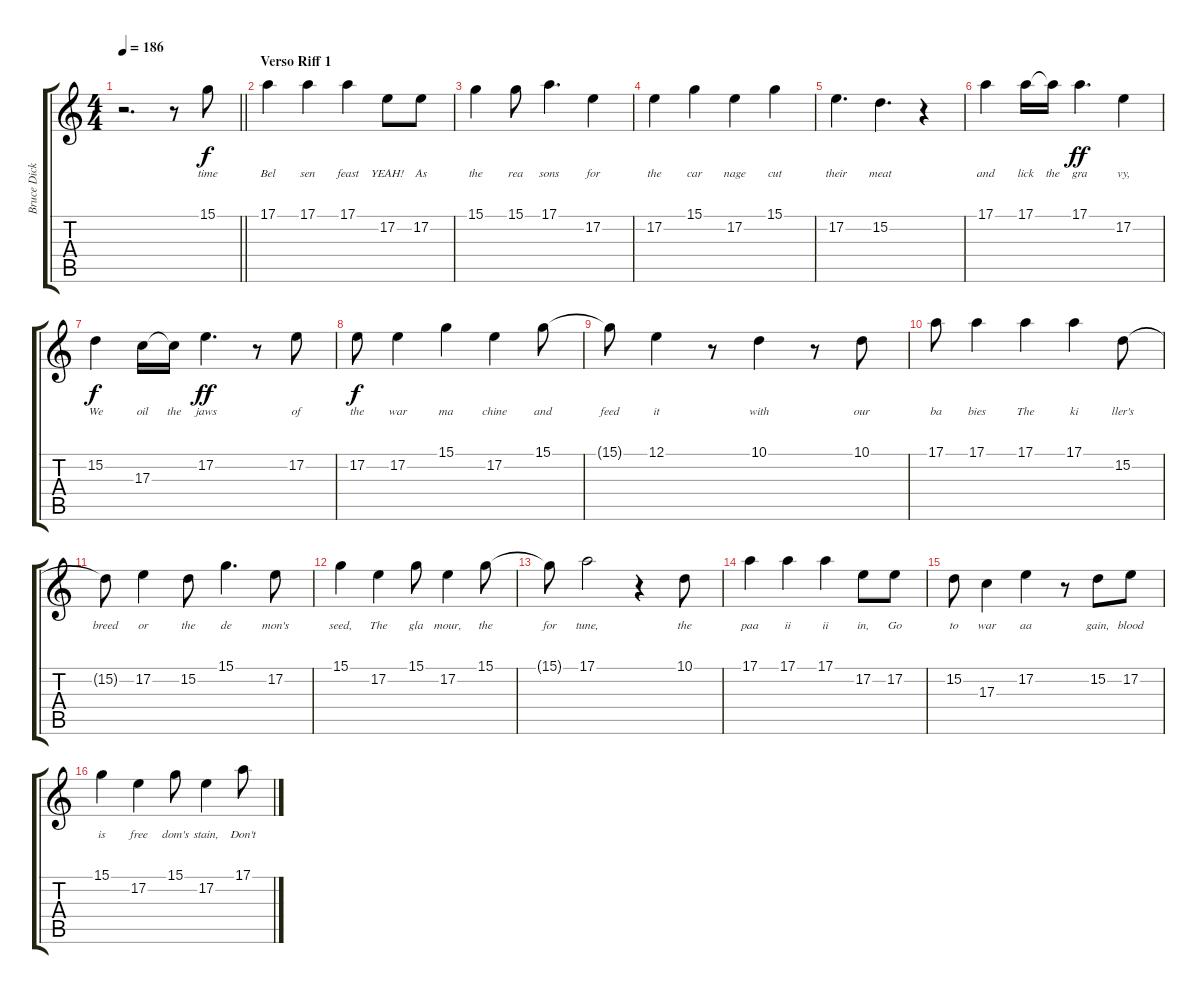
\track ("Bruce Dickinson" "Bruce Dick") {instrument lead2sawtooth}
\staff {score tabs}
\tuning (E4 B3 G3 D3 A2 E2) {hide}
\ts (4 4)
\tempo 186
\clef g2
\barLineRight lightlight
\ks c
r.2{d dy f} r.8 15.1.8{lyrics (0 "time") lyrics (1 "") lyrics (2 "") lyrics (3 "") lyrics (4 "")} |
\section ("" "Verso Riff 1")
17.1.4{lyrics (0 "Bel") lyrics (1 "") lyrics (2 "") lyrics (3 "") lyrics (4 "")} 17.1.4{lyrics (0 "sen") lyrics (1 "") lyrics (2 "") lyrics (3 "") lyrics (4 "")} 17.1.4{lyrics (0 "feast") lyrics (1 "") lyrics (2 "") lyrics (3 "") lyrics (4 "")} 17.2.8{lyrics (0 "YEAH!") lyrics (1 "") lyrics (2 "") lyrics (3 "") lyrics (4 "")} 17.2.8{lyrics (0 "As") lyrics (1 "") lyrics (2 "") lyrics (3 "") lyrics (4 "")} |
15.1.4{lyrics (0 "the") lyrics (1 "") lyrics (2 "") lyrics (3 "") lyrics (4 "")} 15.1.8{lyrics (0 "rea") lyrics (1 "") lyrics (2 "") lyrics (3 "") lyrics (4 "")} 17.1.4{d lyrics (0 "sons") lyrics (1 "") lyrics (2 "") lyrics (3 "") lyrics (4 "")} 17.2.4{lyrics (0 "for") lyrics (1 "") lyrics (2 "") lyrics (3 "") lyrics (4 "")} |
17.2.4{lyrics (0 "the") lyrics (1 "") lyrics (2 "") lyrics (3 "") lyrics (4 "")} 15.1.4{lyrics (0 "car") lyrics (1 "") lyrics (2 "") lyrics (3 "") lyrics (4 "")} 17.2.4{lyrics (0 "nage") lyrics (1 "") lyrics (2 "") lyrics (3 "") lyrics (4 "")} 15.1.4{lyrics (0 "cut") lyrics (1 "") lyrics (2 "") lyrics (3 "") lyrics (4 "")} |
17.2.4{d lyrics (0 "their") lyrics (1 "") lyrics (2 "") lyrics (3 "") lyrics (4 "")} 15.2.4{d lyrics (0 "meat") lyrics (1 "") lyrics (2 "") lyrics (3 "") lyrics (4 "")} r.4 |
17.1.4{lyrics (0 "and") lyrics (1 "") lyrics (2 "") lyrics (3 "") lyrics (4 "")} 17.1.16{lyrics (0 "lick") lyrics (1 "") lyrics (2 "") lyrics (3 "") lyrics (4 "")} 17.1{t}.16{lyrics (0 "the") lyrics (1 "") lyrics (2 "") lyrics (3 "") lyrics (4 "")} 17.1.4{d lyrics (0 "gra") lyrics (1 "") lyrics (2 "") lyrics (3 "") lyrics (4 "") dy ff} 17.2.4{lyrics (0 "vy,") lyrics (1 "") lyrics (2 "") lyrics (3 "") lyrics (4 "")} |
15.2.4{lyrics (0 "We") lyrics (1 "") lyrics (2 "") lyrics (3 "") lyrics (4 "") dy f} 17.3.16{lyrics (0 "oil") lyrics (1 "") lyrics (2 "") lyrics (3 "") lyrics (4 "")} 17.3{t}.16{lyrics (0 "the") lyrics (1 "") lyrics (2 "") lyrics (3 "") lyrics (4 "")} 17.2.4{d lyrics (0 "jaws") lyrics (1 "") lyrics (2 "") lyrics (3 "") lyrics (4 "") dy ff} r.8 17.2.8{lyrics (0 "of") lyrics (1 "") lyrics (2 "") lyrics (3 "") lyrics (4 "")} |
17.2.8{lyrics (0 "the") lyrics (1 "") lyrics (2 "") lyrics (3 "") lyrics (4 "") dy f} 17.2.4{lyrics (0 "war") lyrics (1 "") lyrics (2 "") lyrics (3 "") lyrics (4 "")} 15.1.4{lyrics (0 "ma") lyrics (1 "") lyrics (2 "") lyrics (3 "") lyrics (4 "")} 17.2.4{lyrics (0 "chine") lyrics (1 "") lyrics (2 "") lyrics (3 "") lyrics (4 "")} 15.1.8{lyrics (0 "and") lyrics (1 "") lyrics (2 "") lyrics (3 "") lyrics (4 "")} |
15.1{t}.8{lyrics (0 "feed") lyrics (1 "") lyrics (2 "") lyrics (3 "") lyrics (4 "")} 12.1.4{lyrics (0 "it") lyrics (1 "") lyrics (2 "") lyrics (3 "") lyrics (4 "")} r.8 10.1.4{lyrics (0 "with") lyrics (1 "") lyrics (2 "") lyrics (3 "") lyrics (4 "")} r.8 10.1.8{lyrics (0 "our") lyrics (1 "") lyrics (2 "") lyrics (3 "") lyrics (4 "")} |
17.1.8{lyrics (0 "ba") lyrics (1 "") lyrics (2 "") lyrics (3 "") lyrics (4 "")} 17.1.4{lyrics (0 "bies") lyrics (1 "") lyrics (2 "") lyrics (3 "") lyrics (4 "")} 17.1.4{lyrics (0 "The") lyrics (1 "") lyrics (2 "") lyrics (3 "") lyrics (4 "")} 17.1.4{lyrics (0 "ki") lyrics (1 "") lyrics (2 "") lyrics (3 "") lyrics (4 "")} 15.2.8{lyrics (0 "ller's") lyrics (1 "") lyrics (2 "") lyrics (3 "") lyrics (4 "")} |
15.2{t}.8{lyrics (0 "breed") lyrics (1 "") lyrics (2 "") lyrics (3 "") lyrics (4 "")} 17.2.4{lyrics (0 "or") lyrics (1 "") lyrics (2 "") lyrics (3 "") lyrics (4 "")} 15.2.8{lyrics (0 "the") lyrics (1 "") lyrics (2 "") lyrics (3 "") lyrics (4 "")} 15.1.4{d lyrics (0 "de") lyrics (1 "") lyrics (2 "") lyrics (3 "") lyrics (4 "")} 17.2.8{lyrics (0 "mon's") lyrics (1 "") lyrics (2 "") lyrics (3 "") lyrics (4 "")} |
15.1.4{lyrics (0 "seed,") lyrics (1 "") lyrics (2 "") lyrics (3 "") lyrics (4 "")} 17.2.4{lyrics (0 "The") lyrics (1 "") lyrics (2 "") lyrics (3 "") lyrics (4 "")} 15.1.8{lyrics (0 "gla") lyrics (1 "") lyrics (2 "") lyrics (3 "") lyrics (4 "")} 17.2.4{lyrics (0 "mour,") lyrics (1 "") lyrics (2 "") lyrics (3 "") lyrics (4 "")} 15.1.8{lyrics (0 "the") lyrics (1 "") lyrics (2 "") lyrics (3 "") lyrics (4 "")} |
15.1{t}.8{lyrics (0 "for") lyrics (1 "") lyrics (2 "") lyrics (3 "") lyrics (4 "")} 17.1.2{lyrics (0 "tune,") lyrics (1 "") lyrics (2 "") lyrics (3 "") lyrics (4 "")} r.4 10.1.8{lyrics (0 "the") lyrics (1 "") lyrics (2 "") lyrics (3 "") lyrics (4 "")} |
17.1.4{lyrics (0 "paa") lyrics (1 "") lyrics (2 "") lyrics (3 "") lyrics (4 "")} 17.1.4{lyrics (0 "ii") lyrics (1 "") lyrics (2 "") lyrics (3 "") lyrics (4 "")} 17.1.4{lyrics (0 "ii") lyrics (1 "") lyrics (2 "") lyrics (3 "") lyrics (4 "")} 17.2.8{lyrics (0 "in,") lyrics (1 "") lyrics (2 "") lyrics (3 "") lyrics (4 "")} 17.2.8{lyrics (0 "Go") lyrics (1 "") lyrics (2 "") lyrics (3 "") lyrics (4 "")} |
15.2.8{lyrics (0 "to") lyrics (1 "") lyrics (2 "") lyrics (3 "") lyrics (4 "")} 17.3.4{lyrics (0 "war") lyrics (1 "") lyrics (2 "") lyrics (3 "") lyrics (4 "")} 17.2.4{lyrics (0 "aa") lyrics (1 "") lyrics (2 "") lyrics (3 "") lyrics (4 "")} r.8 15.2.8{lyrics (0 "gain,") lyrics (1 "") lyrics (2 "") lyrics (3 "") lyrics (4 "")} 17.2.8{lyrics (0 "blood") lyrics (1 "") lyrics (2 "") lyrics (3 "") lyrics (4 "")} |
15.1.4{lyrics (0 "is") lyrics (1 "") lyrics (2 "") lyrics (3 "") lyrics (4 "")} 17.2.4{lyrics (0 "free") lyrics (1 "") lyrics (2 "") lyrics (3 "") lyrics (4 "")} 15.1.8{lyrics (0 "dom's") lyrics (1 "") lyrics (2 "") lyrics (3 "") lyrics (4 "")} 17.2.4{lyrics (0 "stain,") lyrics (1 "") lyrics (2 "") lyrics (3 "") lyrics (4 "")} 17.1.8{lyrics (0 "Don't") lyrics (1 "") lyrics (2 "") lyrics (3 "") lyrics (4 "")}
